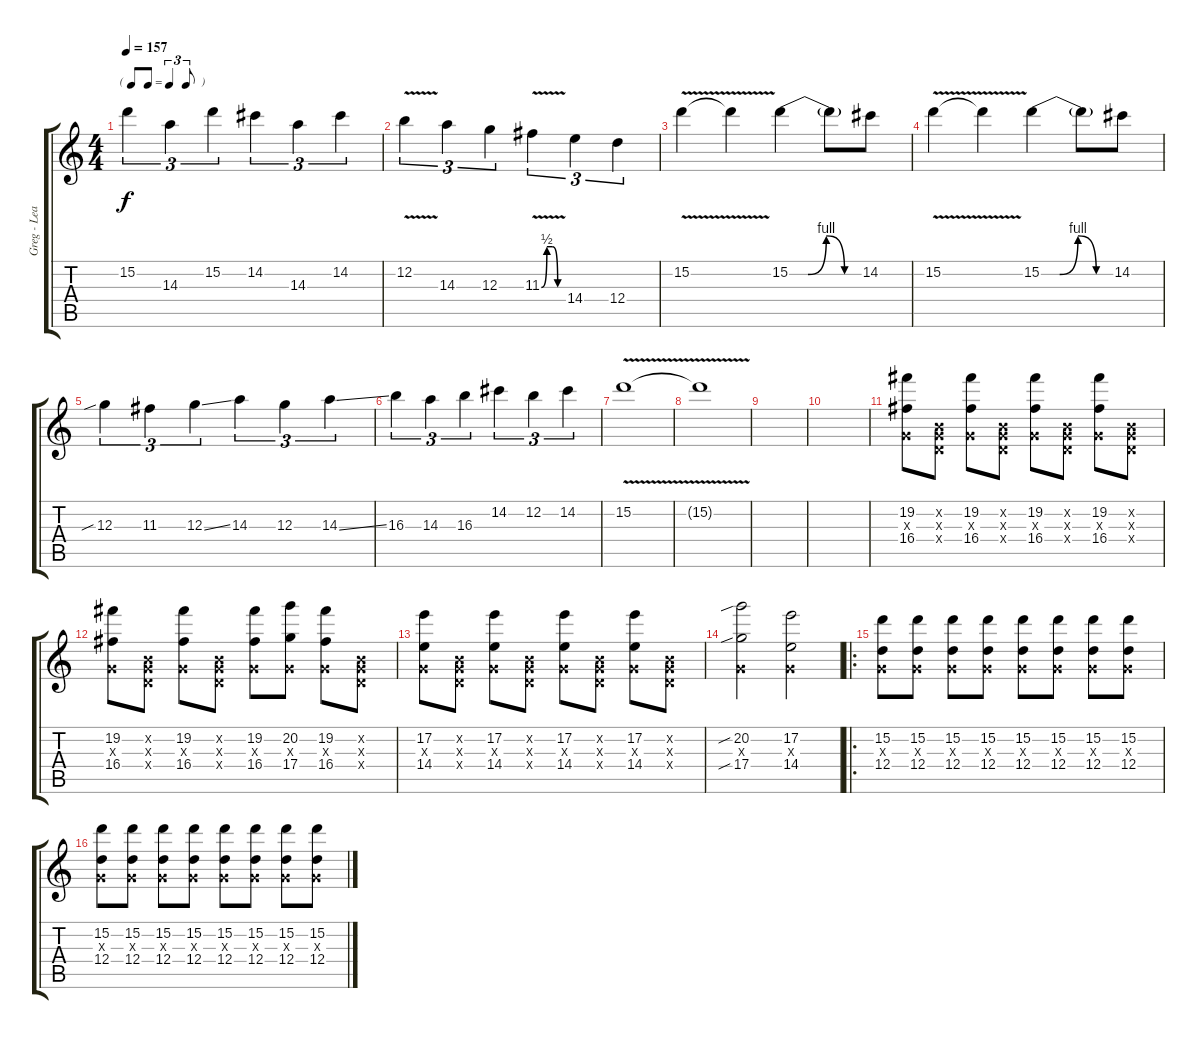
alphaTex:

\track ("Greg - Lead Guitar" "Greg - Lea") {instrument distortionguitar}
\staff {score tabs}
\tuning (E4 B3 G3 D3 A2 E2) {hide}
\ts (4 4)
\tf triplet8th
\tempo 157
\clef g2
\ks c
15.2.4{tu (3 2) dy f} 14.3.4{tu (3 2)} 15.2.4{tu (3 2)} 14.2.4{tu (3 2)} 14.3.4{tu (3 2)} 14.2.4{tu (3 2)} |
12.2{v}.4{tu (3 2)} 14.3.4{tu (3 2)} 12.3.4{tu (3 2)} 11.3{be (custom 0 0 15 2 30 2 45 0 60 0) v}.4{tu (3 2)} 14.4.4{tu (3 2)} 12.4.4{tu (3 2)} |
15.2{v}.4 15.2{t}.4 15.2{be (custom 0 0 15 0 30 4 45 0 60 0)}.4 15.2{t}.8 14.2.8 |
15.2{v}.4 15.2{t}.4 15.2{be (custom 0 0 15 0 30 4 45 0 60 0)}.4 15.2{t}.8 14.2.8 |
12.3{sib}.4{tu (3 2)} 11.3.4{tu (3 2)} 12.3{ss}.4{tu (3 2)} 14.3.4{tu (3 2)} 12.3.4{tu (3 2)} 14.3{ss}.4{tu (3 2)} |
16.3.4{tu (3 2)} 14.3.4{tu (3 2)} 16.3.4{tu (3 2)} 14.2.4{tu (3 2)} 12.2.4{tu (3 2)} 14.2.4{tu (3 2)} |
15.2{v}.1{volume 0} |
15.2{t}.1 |
|
|
(19.2 0.3{x} 16.4).8 (0.2{x} 0.3{x} 0.4{x}).8 (19.2 0.3{x} 16.4).8 (0.2{x} 0.3{x} 0.4{x}).8 (19.2 0.3{x} 16.4).8 (0.2{x} 0.3{x} 0.4{x}).8 (19.2 0.3{x} 16.4).8 (0.2{x} 0.3{x} 0.4{x}).8 |
(19.2 0.3{x} 16.4).8 (0.2{x} 0.3{x} 0.4{x}).8 (19.2 0.3{x} 16.4).8 (0.2{x} 0.3{x} 0.4{x}).8 (19.2 0.3{x} 16.4).8 (20.2 0.3{x} 17.4).8 (19.2 0.3{x} 16.4).8 (0.2{x} 0.3{x} 0.4{x}).8 |
(17.2 0.3{x} 14.4).8 (0.2{x} 0.3{x} 0.4{x}).8 (17.2 0.3{x} 14.4).8 (0.2{x} 0.3{x} 0.4{x}).8 (17.2 0.3{x} 14.4).8 (0.2{x} 0.3{x} 0.4{x}).8 (17.2 0.3{x} 14.4).8 (0.2{x} 0.3{x} 0.4{x}).8 |
(20.2{sib} 0.3{x} 17.4{sib}).2 (17.2 0.3{x} 14.4).2 |
\ro
(15.2 0.3{x} 12.4).8 (15.2 0.3{x} 12.4).8 (15.2 0.3{x} 12.4).8 (15.2 0.3{x} 12.4).8 (15.2 0.3{x} 12.4).8 (15.2 0.3{x} 12.4).8 (15.2 0.3{x} 12.4).8 (15.2 0.3{x} 12.4).8 |
(15.2 0.3{x} 12.4).8 (15.2 0.3{x} 12.4).8 (15.2 0.3{x} 12.4).8 (15.2 0.3{x} 12.4).8 (15.2 0.3{x} 12.4).8 (15.2 0.3{x} 12.4).8 (15.2 0.3{x} 12.4).8 (15.2 0.3{x} 12.4).8
